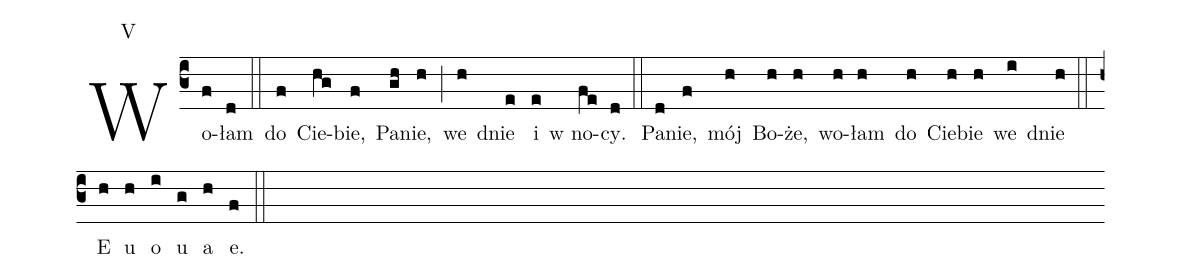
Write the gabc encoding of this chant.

annotation: V;
%%
(c3)Wo(f)łam(d) (::) do(f) Cie(hg)bie,(f) Pa(gh)nie,(h) (;) we(h) dnie(e) i(e) w no(fe)cy.(d) (::)
Pa(d)nie,(f) mój(h) Bo(h)że,(h) wo(h)łam(h) do(h) Cie(h)bie(h) we(i) dnie(h) (::)
E(h) u(h) o(i) u(g) a(h) e.(f) (::) (Z)
